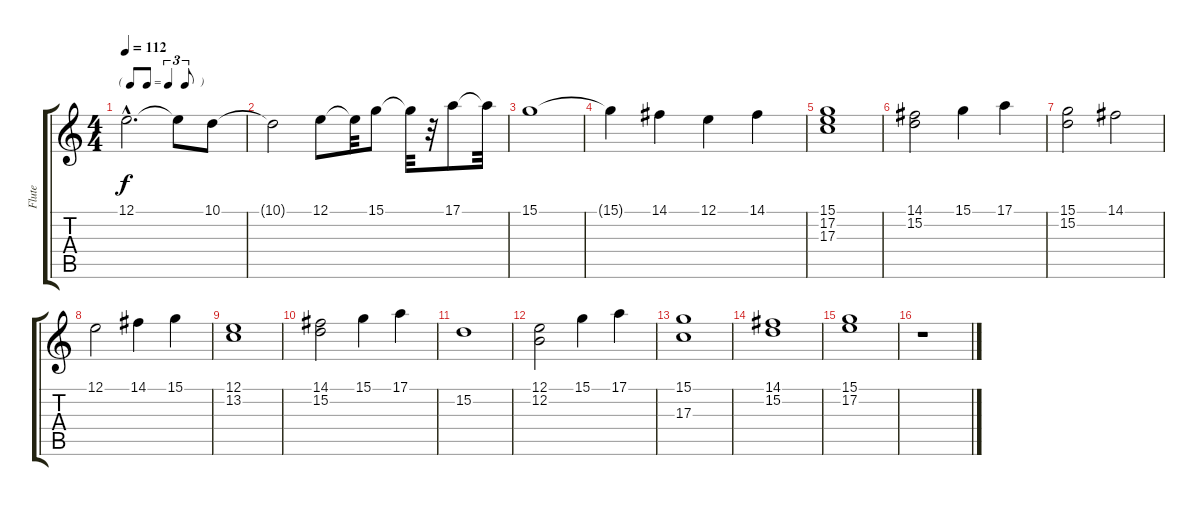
\track ("Flute" "Flute") {instrument flute}
\staff {score tabs}
\tuning (E4 B3 G3 D3 A2 E2) {hide}
\ts (4 4)
\tf triplet8th
\tempo 112
\clef g2
\ks c
12.1{hac}.2{d dy f} 12.1{t}.8 10.1.8 |
10.1{t}.2 12.1.8 12.1{t}.32 15.1.8 15.1{t}.32 r.32 17.1.8 17.1{t}.32 |
15.1.1 |
15.1{t}.4 14.1.4 12.1.4 14.1.4 |
(15.1 17.2 17.3).1 |
(14.1 15.2).2 15.1.4 17.1.4 |
(15.1 15.2).2 14.1.2 |
12.1.2 14.1.4 15.1.4 |
(12.1 13.2).1 |
(14.1 15.2).2 15.1.4 17.1.4 |
15.2.1 |
(12.1 12.2).2 15.1.4 17.1.4 |
(15.1 17.3).1 |
(14.1 15.2).1 |
(15.1 17.2).1 |
r.1
